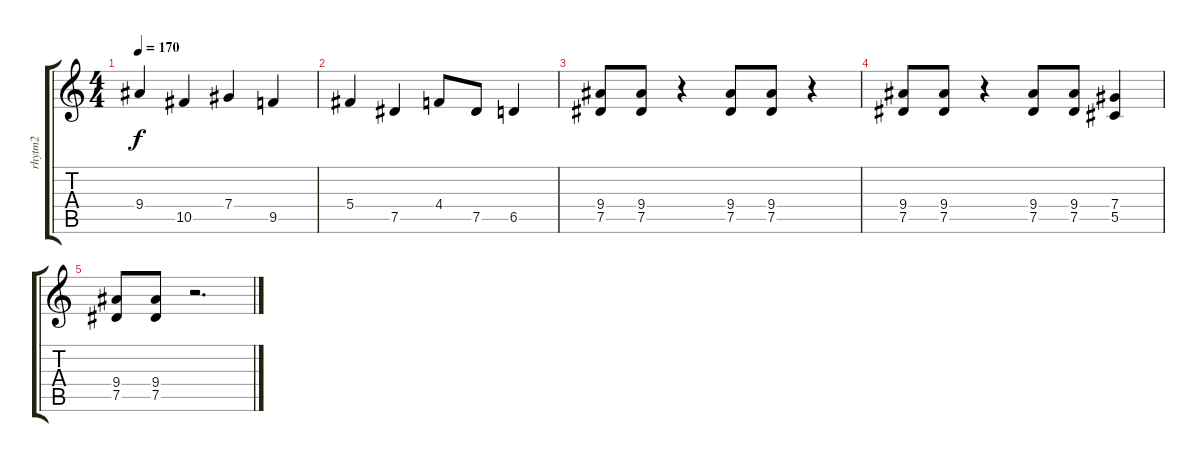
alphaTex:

\track ("rhytm2" "rhytm2") {instrument distortionguitar}
\staff {score tabs}
\tuning (Eb4 Bb3 Gb3 Db3 Ab2 Eb2) {hide}
\ts (4 4)
\tempo 170
\clef g2
\ks c
9.4.4{dy f} 10.5.4 7.4.4 9.5.4 |
5.4.4 7.5.4 4.4.8 7.5.8 6.5.4 |
(9.4 7.5).8 (9.4 7.5).8 r.4 (9.4 7.5).8 (9.4 7.5).8 r.4 |
(9.4 7.5).8 (9.4 7.5).8 r.4 (9.4 7.5).8 (9.4 7.5).8 (7.4 5.5).4 |
(9.4 7.5).8 (9.4 7.5).8 r.2{d}
